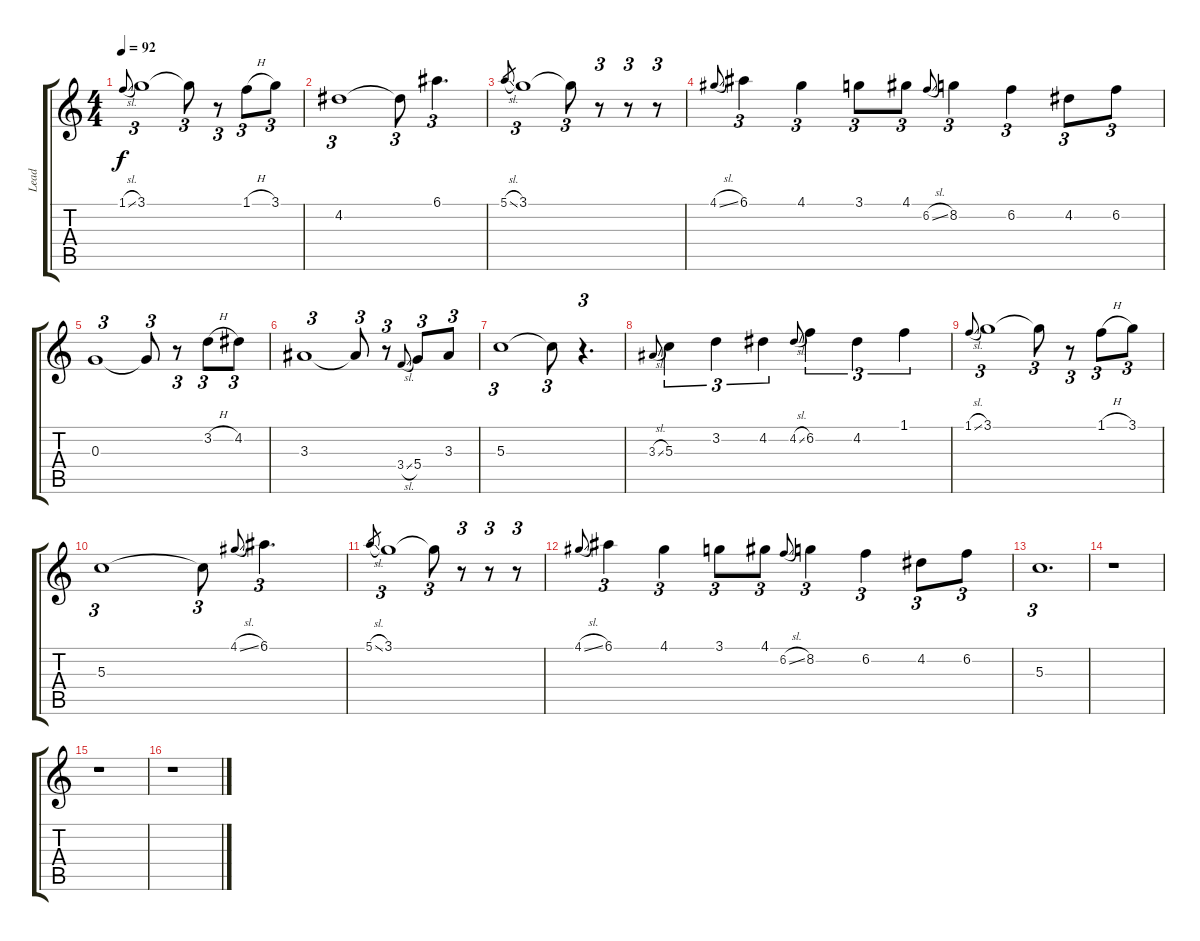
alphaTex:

\track ("Lead" "Lead") {instrument acousticguitarsteel}
\staff {score tabs}
\tuning (E4 B3 G3 D3 A2 E2) {hide}
\ts (4 4)
\tempo 92
\clef g2
\ks c
1.1{sl}.8{gr onbeat dy f} 3.1.1{tu (3 2)} 3.1{t}.8{tu (3 2)} r.8{tu (3 2)} 1.1{h}.8{tu (3 2)} 3.1.8{tu (3 2)} |
4.2.1{tu (3 2)} 4.2{t}.8{tu (3 2)} 6.1.4{d tu (3 2)} |
5.1{sl}.8{gr} 3.1.1{tu (3 2)} 3.1{t}.8{tu (3 2)} r.8{tu (3 2)} r.8{tu (3 2)} r.8{tu (3 2)} |
4.1{sl}.8{gr onbeat} 6.1.4{tu (3 2)} 4.1.4{tu (3 2)} 3.1.8{tu (3 2)} 4.1.8{tu (3 2)} 6.2{sl}.8{gr onbeat} 8.2.4{tu (3 2)} 6.2.4{tu (3 2)} 4.2.8{tu (3 2)} 6.2.8{tu (3 2)} |
0.3.1{tu (3 2)} 0.3{t}.8{tu (3 2)} r.8{tu (3 2)} 3.2{h}.8{tu (3 2)} 4.2.8{tu (3 2)} |
3.3.1{tu (3 2)} 3.3{t}.8{tu (3 2)} r.8{tu (3 2)} 3.4{sl}.8{gr onbeat} 5.4.8{tu (3 2)} 3.3.8{tu (3 2)} |
5.3.1{tu (3 2)} 5.3{t}.8{tu (3 2)} r.4{d tu (3 2)} |
3.3{sl}.8{gr onbeat} 5.3.4{tu (3 2)} 3.2.4{tu (3 2)} 4.2.4{tu (3 2)} 4.2{sl}.8{gr onbeat} 6.2.4{tu (3 2)} 4.2.4{tu (3 2)} 1.1.4{tu (3 2)} |
1.1{sl}.8{gr onbeat} 3.1.1{tu (3 2)} 3.1{t}.8{tu (3 2)} r.8{tu (3 2)} 1.1{h}.8{tu (3 2)} 3.1.8{tu (3 2)} |
5.3.1{tu (3 2)} 5.3{t}.8{tu (3 2)} 4.1{sl}.8{gr onbeat} 6.1.4{d tu (3 2)} |
5.1{sl}.8{gr} 3.1.1{tu (3 2)} 3.1{t}.8{tu (3 2)} r.8{tu (3 2)} r.8{tu (3 2)} r.8{tu (3 2)} |
4.1{sl}.8{gr onbeat} 6.1.4{tu (3 2)} 4.1.4{tu (3 2)} 3.1.8{tu (3 2)} 4.1.8{tu (3 2)} 6.2{sl}.8{gr onbeat} 8.2.4{tu (3 2)} 6.2.4{tu (3 2)} 4.2.8{tu (3 2)} 6.2.8{tu (3 2)} |
5.3.1{d tu (3 2)} |
r.1 |
r.1 |
r.1
